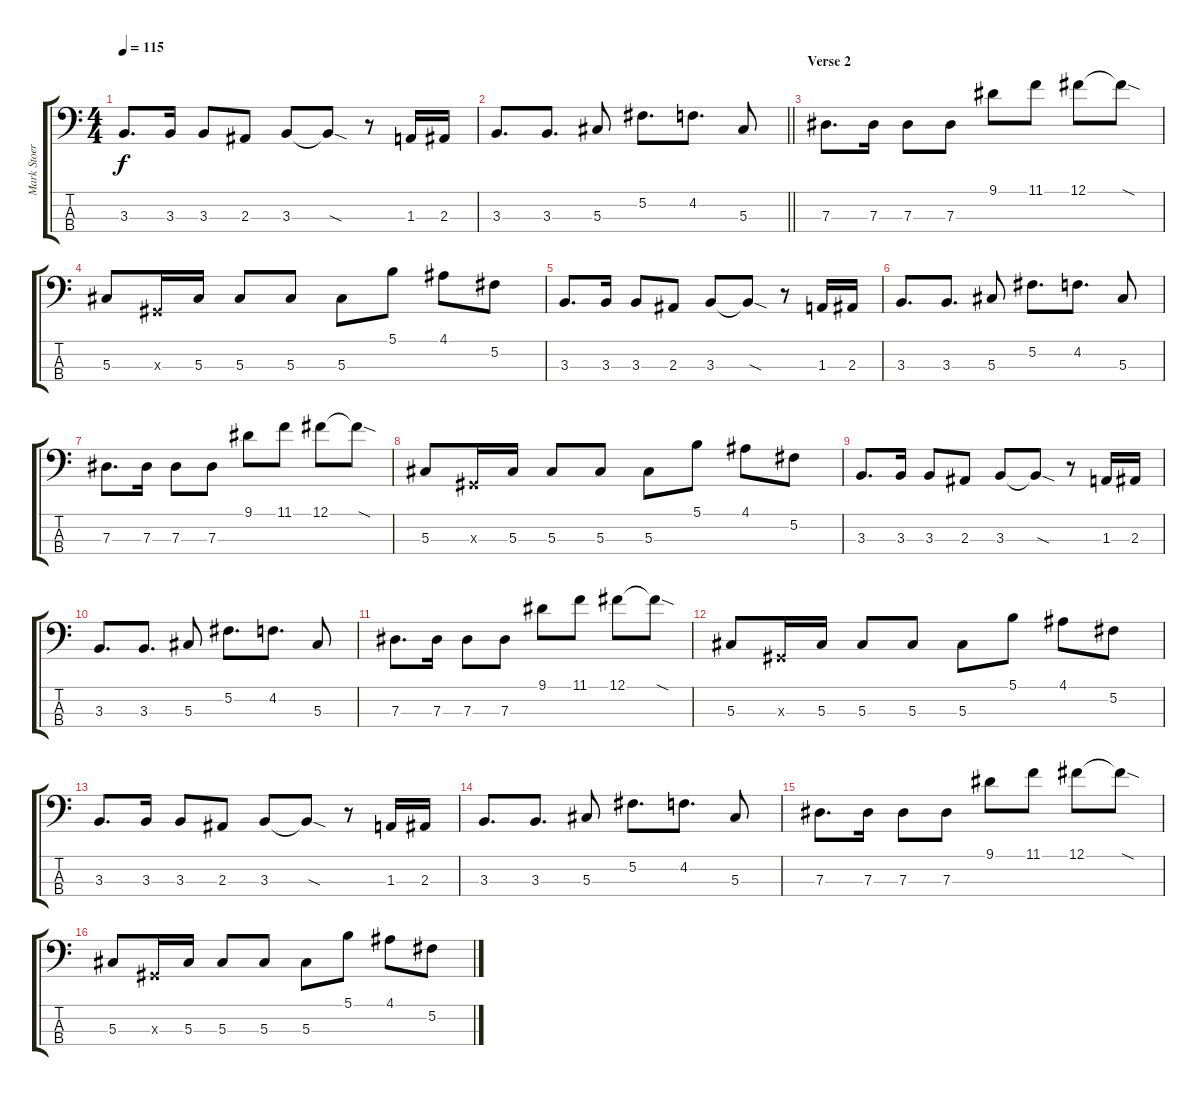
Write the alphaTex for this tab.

\track ("Mark Stoermer (Bass)" "Mark Stoer") {instrument electricbasspick}
\staff {score tabs}
\tuning (Gb2 Db2 Ab1 Eb1) {hide}
\ts (4 4)
\tempo 115
\clef f4
\ks c
3.3.8{d dy f} 3.3.16 3.3.8 2.3.8 3.3.8 3.3{sod t}.8 r.8 1.3.16 2.3.16 |
\barLineRight lightlight
3.3.8{d} 3.3.8{d} 5.3.8 5.2.8{d} 4.2.8{d} 5.3.8 |
\section ("" "Verse 2")
7.3.8{d} 7.3.16 7.3.8 7.3.8 9.1.8 11.1.8 12.1.8 12.1{sod t}.8 |
5.3.8 0.3{x}.16 5.3.16 5.3.8 5.3.8 5.3.8 5.1.8 4.1.8 5.2.8 |
3.3.8{d} 3.3.16 3.3.8 2.3.8 3.3.8 3.3{sod t}.8 r.8 1.3.16 2.3.16 |
3.3.8{d} 3.3.8{d} 5.3.8 5.2.8{d} 4.2.8{d} 5.3.8 |
7.3.8{d} 7.3.16 7.3.8 7.3.8 9.1.8 11.1.8 12.1.8 12.1{sod t}.8 |
5.3.8 0.3{x}.16 5.3.16 5.3.8 5.3.8 5.3.8 5.1.8 4.1.8 5.2.8 |
3.3.8{d} 3.3.16 3.3.8 2.3.8 3.3.8 3.3{sod t}.8 r.8 1.3.16 2.3.16 |
3.3.8{d} 3.3.8{d} 5.3.8 5.2.8{d} 4.2.8{d} 5.3.8 |
7.3.8{d} 7.3.16 7.3.8 7.3.8 9.1.8 11.1.8 12.1.8 12.1{sod t}.8 |
5.3.8 0.3{x}.16 5.3.16 5.3.8 5.3.8 5.3.8 5.1.8 4.1.8 5.2.8 |
3.3.8{d} 3.3.16 3.3.8 2.3.8 3.3.8 3.3{sod t}.8 r.8 1.3.16 2.3.16 |
3.3.8{d} 3.3.8{d} 5.3.8 5.2.8{d} 4.2.8{d} 5.3.8 |
7.3.8{d} 7.3.16 7.3.8 7.3.8 9.1.8 11.1.8 12.1.8 12.1{sod t}.8 |
5.3.8 0.3{x}.16 5.3.16 5.3.8 5.3.8 5.3.8 5.1.8 4.1.8 5.2.8
